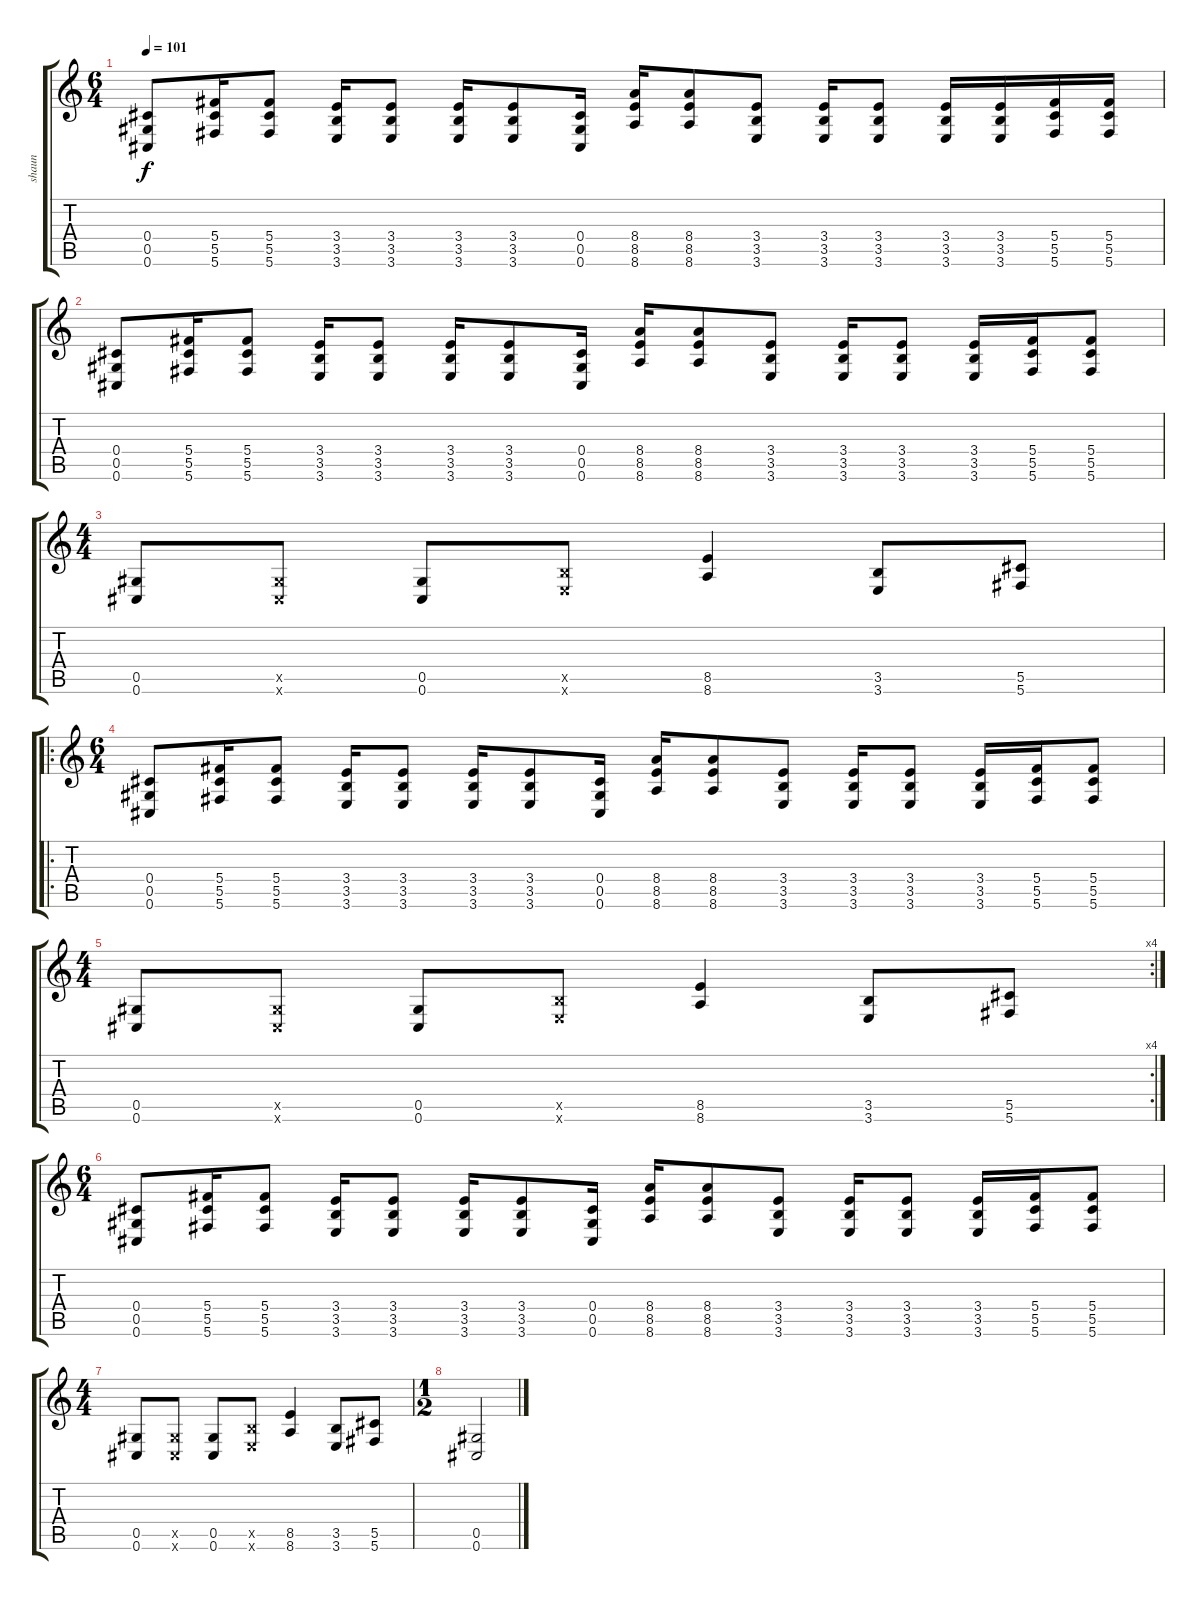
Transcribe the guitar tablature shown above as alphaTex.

\track ("shaun" "shaun") {instrument distortionguitar}
\staff {score tabs}
\tuning (Eb4 Bb3 Gb3 Db3 Ab2 Db2) {hide}
\ts (6 4)
\tempo 101
\clef g2
\ks c
(0.4 0.5 0.6).8{dy f} (5.4 5.5 5.6).16 (5.4 5.5 5.6).8 (3.4 3.5 3.6).16 (3.4 3.5 3.6).8 (3.4 3.5 3.6).16 (3.4 3.5 3.6).8 (0.4 0.5 0.6).16 (8.4 8.5 8.6).16 (8.4 8.5 8.6).8 (3.4 3.5 3.6).8 (3.4 3.5 3.6).16 (3.4 3.5 3.6).8 (3.4 3.5 3.6).16 (3.4 3.5 3.6).16 (5.4 5.5 5.6).16 (5.4 5.5 5.6).16 |
(0.4 0.5 0.6).8 (5.4 5.5 5.6).16 (5.4 5.5 5.6).8 (3.4 3.5 3.6).16 (3.4 3.5 3.6).8 (3.4 3.5 3.6).16 (3.4 3.5 3.6).8 (0.4 0.5 0.6).16 (8.4 8.5 8.6).16 (8.4 8.5 8.6).8 (3.4 3.5 3.6).8 (3.4 3.5 3.6).16 (3.4 3.5 3.6).8 (3.4 3.5 3.6).16 (5.4 5.5 5.6).16 (5.4 5.5 5.6).8 |
\ts (4 4)
(0.5 0.6).8 (0.5{x} 0.6{x}).8 (0.5 0.6).8 (3.5{x} 3.6{x}).8 (8.5 8.6).4 (3.5 3.6).8 (5.5 5.6).8 |
\ro
\ts (6 4)
(0.4 0.5 0.6).8 (5.4 5.5 5.6).16 (5.4 5.5 5.6).8 (3.4 3.5 3.6).16 (3.4 3.5 3.6).8 (3.4 3.5 3.6).16 (3.4 3.5 3.6).8 (0.4 0.5 0.6).16 (8.4 8.5 8.6).16 (8.4 8.5 8.6).8 (3.4 3.5 3.6).8 (3.4 3.5 3.6).16 (3.4 3.5 3.6).8 (3.4 3.5 3.6).16 (5.4 5.5 5.6).16 (5.4 5.5 5.6).8 |
\rc 4
\ts (4 4)
(0.5 0.6).8 (0.5{x} 0.6{x}).8 (0.5 0.6).8 (3.5{x} 3.6{x}).8 (8.5 8.6).4 (3.5 3.6).8 (5.5 5.6).8 |
\ts (6 4)
(0.4 0.5 0.6).8 (5.4 5.5 5.6).16 (5.4 5.5 5.6).8 (3.4 3.5 3.6).16 (3.4 3.5 3.6).8 (3.4 3.5 3.6).16 (3.4 3.5 3.6).8 (0.4 0.5 0.6).16 (8.4 8.5 8.6).16 (8.4 8.5 8.6).8 (3.4 3.5 3.6).8 (3.4 3.5 3.6).16 (3.4 3.5 3.6).8 (3.4 3.5 3.6).16 (5.4 5.5 5.6).16 (5.4 5.5 5.6).8 |
\ts (4 4)
(0.5 0.6).8 (0.5{x} 0.6{x}).8 (0.5 0.6).8 (3.5{x} 3.6{x}).8 (8.5 8.6).4 (3.5 3.6).8 (5.5 5.6).8 |
\ts (1 2)
(0.5 0.6).2
